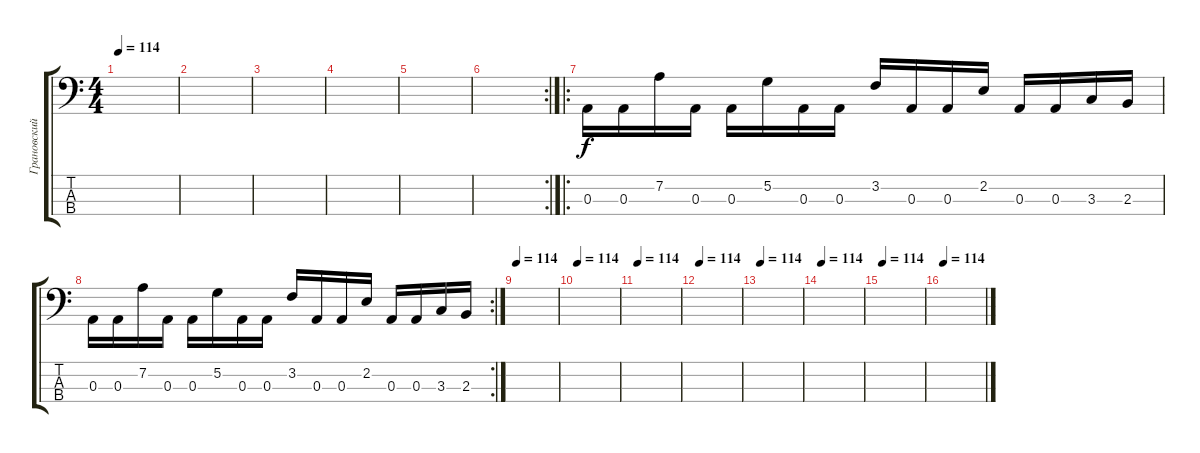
\track ("Грановский" "Грановский") {instrument electricbassfinger}
\staff {score tabs}
\tuning (G2 D2 A1 E1) {hide}
\ts (4 4)
\tempo 114
\clef f4
\ks c
|
|
|
|
|
\rc 2
|
\ro
0.3.16 0.3.16 7.2.16 0.3.16 0.3.16 5.2.16 0.3.16 0.3.16 3.2.16 0.3.16 0.3.16 2.2.16 0.3.16 0.3.16 3.3.16 2.3.16 |
\rc 2
0.3.16 0.3.16 7.2.16 0.3.16 0.3.16 5.2.16 0.3.16 0.3.16 3.2.16 0.3.16 0.3.16 2.2.16 0.3.16 0.3.16 3.3.16 2.3.16 |
\tempo 114
|
\tempo 114
|
\tempo 114
|
\tempo 114
|
\tempo 114
|
\tempo 114
|
\tempo 114
|
\tempo 114
